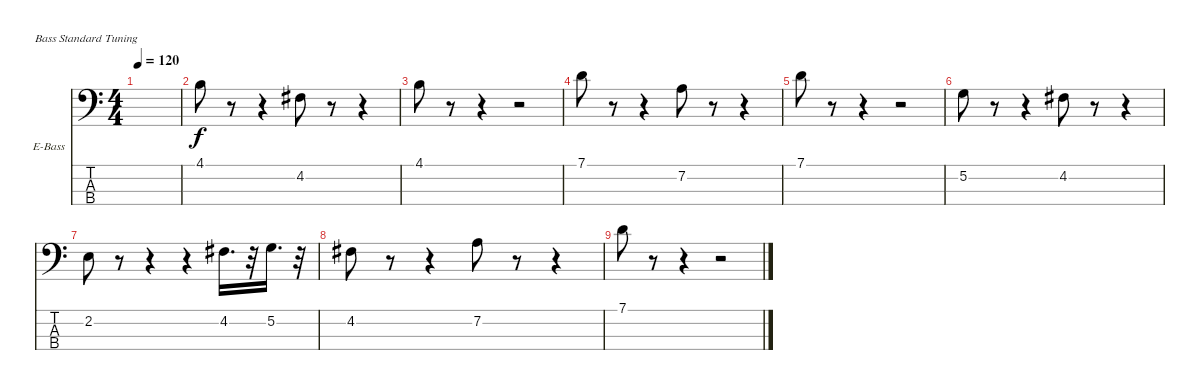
\defaultSystemsLayout 4
\bracketExtendMode nobrackets
\firstSystemTrackNameOrientation horizontal
\otherSystemsTrackNameOrientation horizontal
\track ("Electric Bass" "E-Bass") {instrument electricbassfinger}
\staff {score tabs}
\tuning (G2 D2 A1 E1)
\ts (4 4)
\tempo 120
\clef f4
\scale
0.485477
\ks c
|
\scale
0.257261 4.1.8 r.8 r.4 4.2.8 r.8 r.4 |
\scale
0.257261 4.1.8 r.8 r.4 r.2 |
\scale
0.333333 7.1.8 r.8 r.4 7.2.8 r.8 r.4 |
\scale
0.333333 7.1.8 r.8 r.4 r.2 |
\scale
0.333333 5.2.8 r.8 r.4 4.2.8 r.8 r.4 |
\scale
0.333333 2.2.8 r.8 r.4 r.4 4.2.16{d} r.32 5.2.16{d} r.32 |
\scale
0.333333 4.2.8 r.8 r.4 7.2.8 r.8 r.4 |
\scale
0.333333 7.1.8 r.8 r.4 r.2 |
\scale
0.333333 |
\scale
0.333333 |
\scale
0.333333 |
\scale
0.333333 |
\scale
0.333333 |
\scale
0.333333 |
\scale
0.333333
